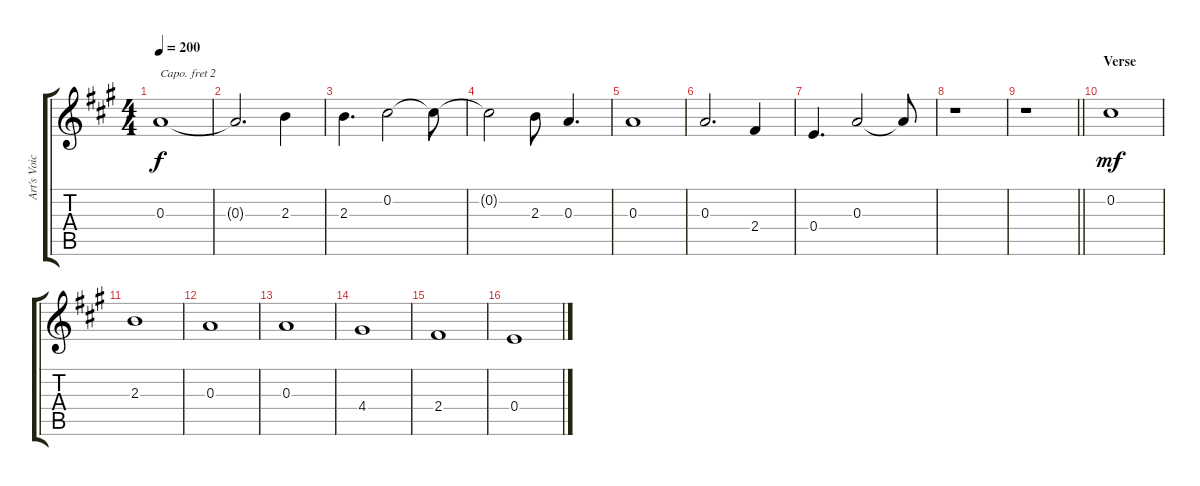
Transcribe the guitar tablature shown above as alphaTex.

\track ("Art's Voice" "Art's Voic") {instrument electricguitarclean}
\staff {score tabs}
\capo 2
\tuning (E4 B3 G3 D3 A2 E2) {hide}
\ts (4 4)
\tempo 200
\clef g2
\ks a
0.3.1{dy f} |
0.3{t}.2{d} 2.3.4 |
2.3.4{d} 0.2.2 0.2{t}.8 |
0.2{t}.2 2.3.8 0.3.4{d} |
0.3.1 |
0.3.2{d} 2.4.4 |
0.4.4{d} 0.3.2 0.3{t}.8 |
r.1 |
\barLineRight lightlight
r.1 |
\section ("" "Verse")
0.2.1{dy mf} |
2.3.1 |
0.3.1 |
0.3.1 |
4.4.1 |
2.4.1 |
0.4.1
